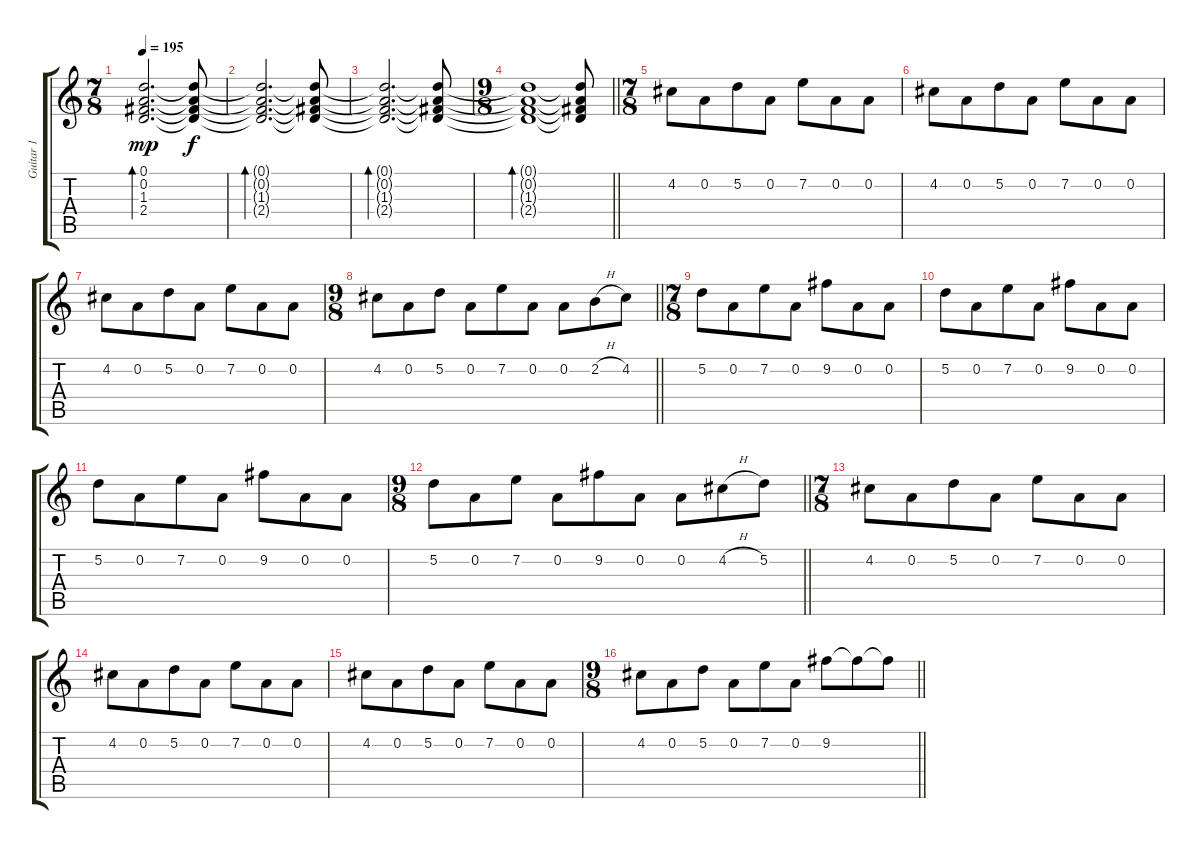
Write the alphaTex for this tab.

\track ("Guitar 1" "Guitar 1") {instrument electricguitarjazz}
\staff {score tabs}
\tuning (D4 A3 F3 C3 G2 D2) {hide}
\ts (7 8)
\tempo 195
\clef g2
\ks c
(0.1 0.2 1.3 2.4).2{d bd 60 dy mp} (0.1{t} 0.2{t} 1.3{t} 2.4{t}).8{dy f} |
(0.1{t} 0.2{t} 1.3{t} 2.4{t}).2{d bd 60} (0.1{t} 0.2{t} 1.3{t} 2.4{t}).8 |
(0.1{t} 0.2{t} 1.3{t} 2.4{t}).2{d bd 60} (0.1{t} 0.2{t} 1.3{t} 2.4{t}).8 |
\ts (9 8)
\barLineRight lightlight
(0.1{t} 0.2{t} 1.3{t} 2.4{t}).1{bd 60} (0.1{t} 0.2{t} 1.3{t} 2.4{t}).8 |
\ts (7 8)
4.2.8{volume 12 balance 16 instrument distortionguitar} 0.2.8 5.2.8 0.2.8 7.2.8 0.2.8 0.2.8 |
4.2.8 0.2.8 5.2.8 0.2.8 7.2.8 0.2.8 0.2.8 |
4.2.8 0.2.8 5.2.8 0.2.8 7.2.8 0.2.8 0.2.8 |
\ts (9 8)
\barLineRight lightlight
4.2.8 0.2.8 5.2.8 0.2.8 7.2.8 0.2.8 0.2.8 2.2{h}.8 4.2.8 |
\ts (7 8)
5.2.8 0.2.8 7.2.8 0.2.8 9.2.8 0.2.8 0.2.8 |
5.2.8 0.2.8 7.2.8 0.2.8 9.2.8 0.2.8 0.2.8 |
5.2.8 0.2.8 7.2.8 0.2.8 9.2.8 0.2.8 0.2.8 |
\ts (9 8)
\barLineRight lightlight
5.2.8 0.2.8 7.2.8 0.2.8 9.2.8 0.2.8 0.2.8 4.2{h}.8 5.2.8 |
\ts (7 8)
4.2.8 0.2.8 5.2.8 0.2.8 7.2.8 0.2.8 0.2.8 |
4.2.8 0.2.8 5.2.8 0.2.8 7.2.8 0.2.8 0.2.8 |
4.2.8 0.2.8 5.2.8 0.2.8 7.2.8 0.2.8 0.2.8 |
\ts (9 8)
\barLineRight lightlight
4.2.8 0.2.8 5.2.8 0.2.8 7.2.8 0.2.8 9.2.8 9.2{t}.8 9.2{t}.8
